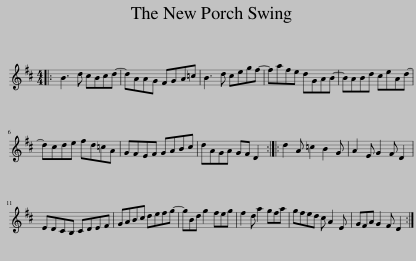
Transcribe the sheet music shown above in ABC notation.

X:1
L:1/8
M:4/4
I:linebreak $
K:D
V:1 treble
V:1
|: B3 d cBcd- | dAAG FGA=c | B3 d cegf- | fafe dGAB- | BABd ceAd- |$ %5
 dcde fd=cA | GFEF GABc | dAGA GF D2 :: d2 A =c2 B2 G | A2 E G2 F D2 |$ %10
 EDCB, CDEF | GABc defg- | gBd g2 feg | f2 d a2 gfa | gfed c A2 E | %15
 GFA G2 F D2 :| %16
